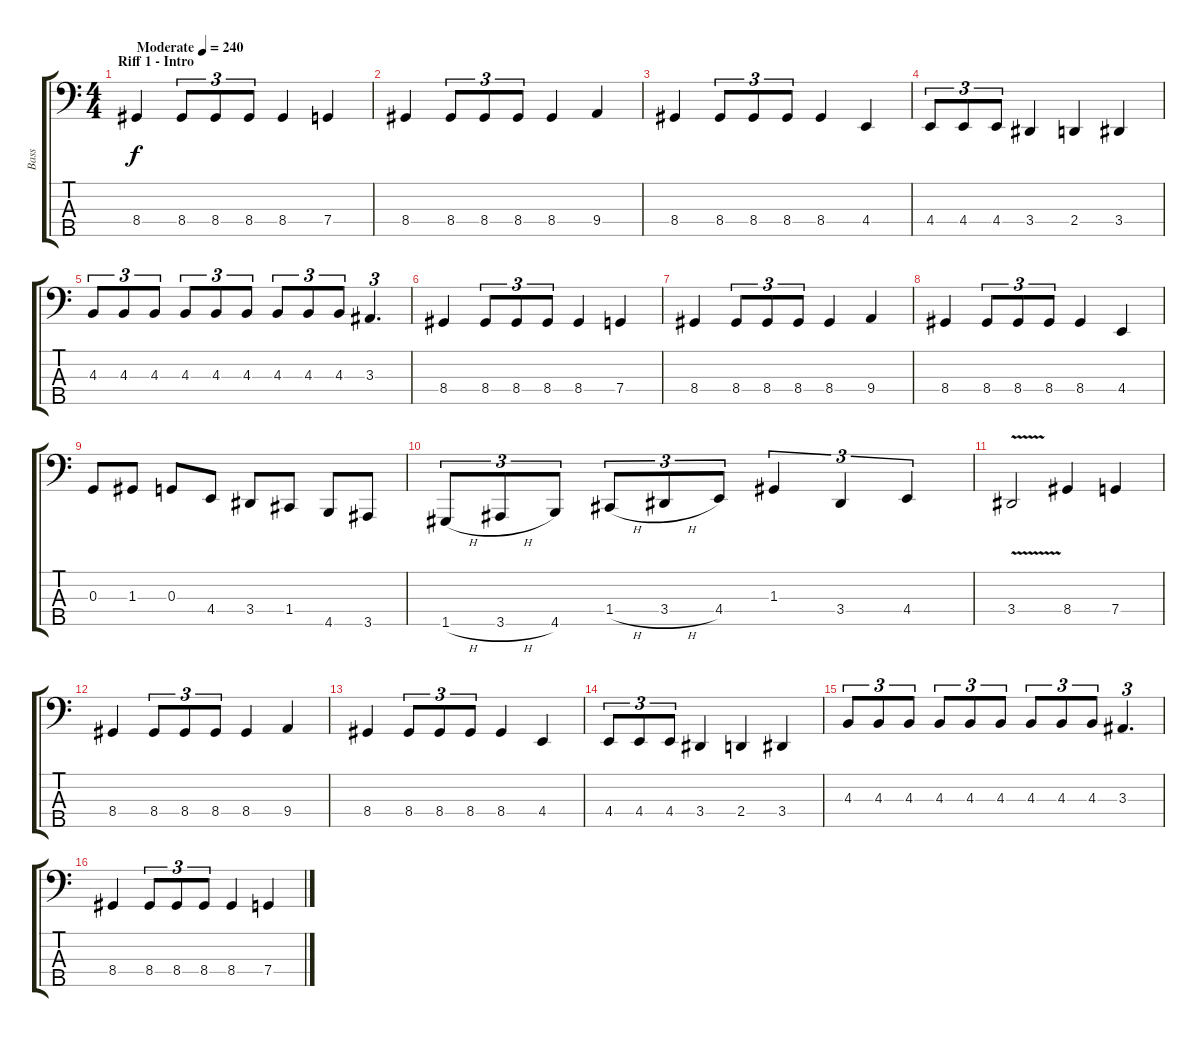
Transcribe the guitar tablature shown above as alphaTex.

\track ("Bass" "Bass") {instrument electricbassfinger}
\staff {score tabs}
\tuning (F2 C2 G1 C1 G0) {hide}
\ts (4 4)
\section ("" "Riff 1 - Intro")
\tempo (240 "Moderate")
\clef f4
\ks c
8.4.4{dy f instrument electricbassfinger} 8.4.8{tu (3 2)} 8.4.8{tu (3 2)} 8.4.8{tu (3 2)} 8.4.4 7.4.4 |
8.4.4 8.4.8{tu (3 2)} 8.4.8{tu (3 2)} 8.4.8{tu (3 2)} 8.4.4 9.4.4 |
8.4.4 8.4.8{tu (3 2)} 8.4.8{tu (3 2)} 8.4.8{tu (3 2)} 8.4.4 4.4.4 |
4.4.8{tu (3 2)} 4.4.8{tu (3 2)} 4.4.8{tu (3 2)} 3.4.4 2.4.4 3.4.4 |
4.3.8{tu (3 2)} 4.3.8{tu (3 2)} 4.3.8{tu (3 2)} 4.3.8{tu (3 2)} 4.3.8{tu (3 2)} 4.3.8{tu (3 2)} 4.3.8{tu (3 2)} 4.3.8{tu (3 2)} 4.3.8{tu (3 2)} 3.3.4{d tu (3 2)} |
8.4.4 8.4.8{tu (3 2)} 8.4.8{tu (3 2)} 8.4.8{tu (3 2)} 8.4.4 7.4.4 |
8.4.4 8.4.8{tu (3 2)} 8.4.8{tu (3 2)} 8.4.8{tu (3 2)} 8.4.4 9.4.4 |
8.4.4 8.4.8{tu (3 2)} 8.4.8{tu (3 2)} 8.4.8{tu (3 2)} 8.4.4 4.4.4 |
0.3.8 1.3.8 0.3.8 4.4.8 3.4.8 1.4.8 4.5.8 3.5.8 |
1.5{h}.8{tu (3 2)} 3.5{h}.8{tu (3 2)} 4.5.8{tu (3 2)} 1.4{h}.8{tu (3 2)} 3.4{h}.8{tu (3 2)} 4.4.8{tu (3 2)} 1.3.4{tu (3 2)} 3.4.4{tu (3 2)} 4.4.4{tu (3 2)} |
3.4{v}.2 8.4.4 7.4.4 |
8.4.4 8.4.8{tu (3 2)} 8.4.8{tu (3 2)} 8.4.8{tu (3 2)} 8.4.4 9.4.4 |
8.4.4 8.4.8{tu (3 2)} 8.4.8{tu (3 2)} 8.4.8{tu (3 2)} 8.4.4 4.4.4 |
4.4.8{tu (3 2)} 4.4.8{tu (3 2)} 4.4.8{tu (3 2)} 3.4.4 2.4.4 3.4.4 |
4.3.8{tu (3 2)} 4.3.8{tu (3 2)} 4.3.8{tu (3 2)} 4.3.8{tu (3 2)} 4.3.8{tu (3 2)} 4.3.8{tu (3 2)} 4.3.8{tu (3 2)} 4.3.8{tu (3 2)} 4.3.8{tu (3 2)} 3.3.4{d tu (3 2)} |
8.4.4 8.4.8{tu (3 2)} 8.4.8{tu (3 2)} 8.4.8{tu (3 2)} 8.4.4 7.4.4
